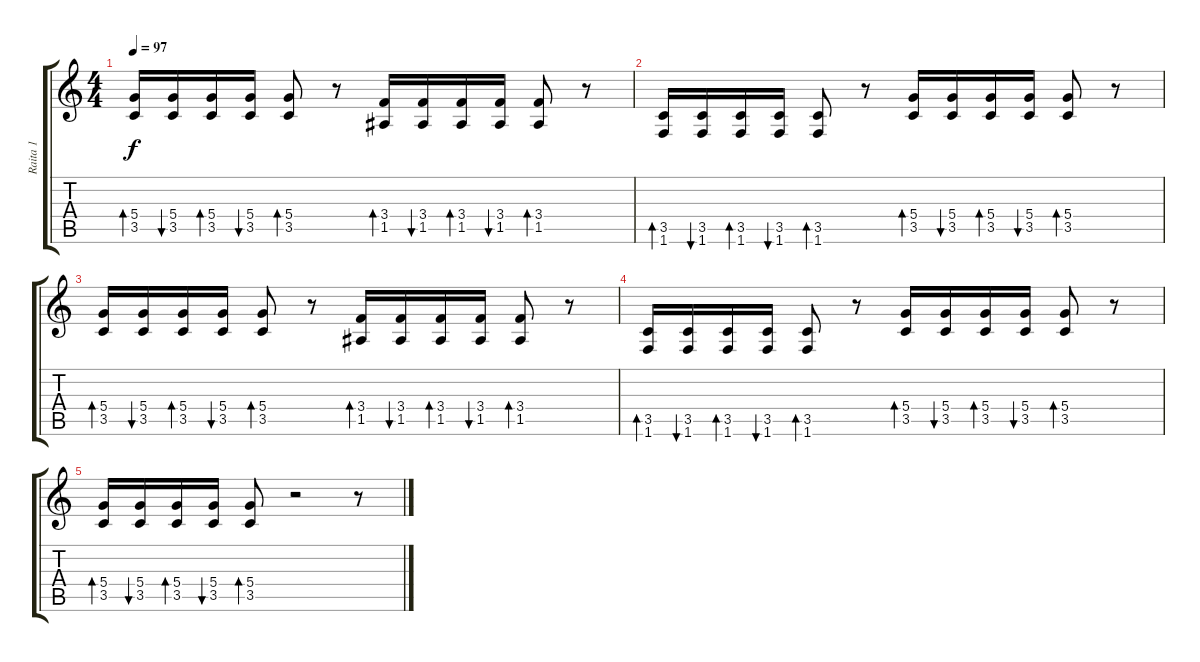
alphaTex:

\track ("Raita 1" "Raita 1") {mute instrument distortionguitar}
\staff {score tabs}
\tuning (E4 B3 G3 D3 A2 E2) {hide}
\ts (4 4)
\tempo 97
\clef g2
\ks c
(5.4 3.5).16{bd 120 dy f} (5.4 3.5).16{bu 120} (5.4 3.5).16{bd 120} (5.4 3.5).16{bu 120} (5.4 3.5).8{bd 120} r.8 (3.4 1.5).16{bd 120} (3.4 1.5).16{bu 120} (3.4 1.5).16{bd 120} (3.4 1.5).16{bu 120} (3.4 1.5).8{bd 120} r.8 |
(3.5 1.6).16{bd 120} (3.5 1.6).16{bu 120} (3.5 1.6).16{bd 120} (3.5 1.6).16{bu 120} (3.5 1.6).8{bd 120} r.8 (5.4 3.5).16{bd 120} (5.4 3.5).16{bu 120} (5.4 3.5).16{bd 120} (5.4 3.5).16{bu 120} (5.4 3.5).8{bd 120} r.8 |
(5.4 3.5).16{bd 120} (5.4 3.5).16{bu 120} (5.4 3.5).16{bd 120} (5.4 3.5).16{bu 120} (5.4 3.5).8{bd 120} r.8 (3.4 1.5).16{bd 120} (3.4 1.5).16{bu 120} (3.4 1.5).16{bd 120} (3.4 1.5).16{bu 120} (3.4 1.5).8{bd 120} r.8 |
(3.5 1.6).16{bd 120} (3.5 1.6).16{bu 120} (3.5 1.6).16{bd 120} (3.5 1.6).16{bu 120} (3.5 1.6).8{bd 120} r.8 (5.4 3.5).16{bd 120} (5.4 3.5).16{bu 120} (5.4 3.5).16{bd 120} (5.4 3.5).16{bu 120} (5.4 3.5).8{bd 120} r.8 |
(5.4 3.5).16{bd 120} (5.4 3.5).16{bu 120} (5.4 3.5).16{bd 120} (5.4 3.5).16{bu 120} (5.4 3.5).8{bd 120} r.2 r.8
